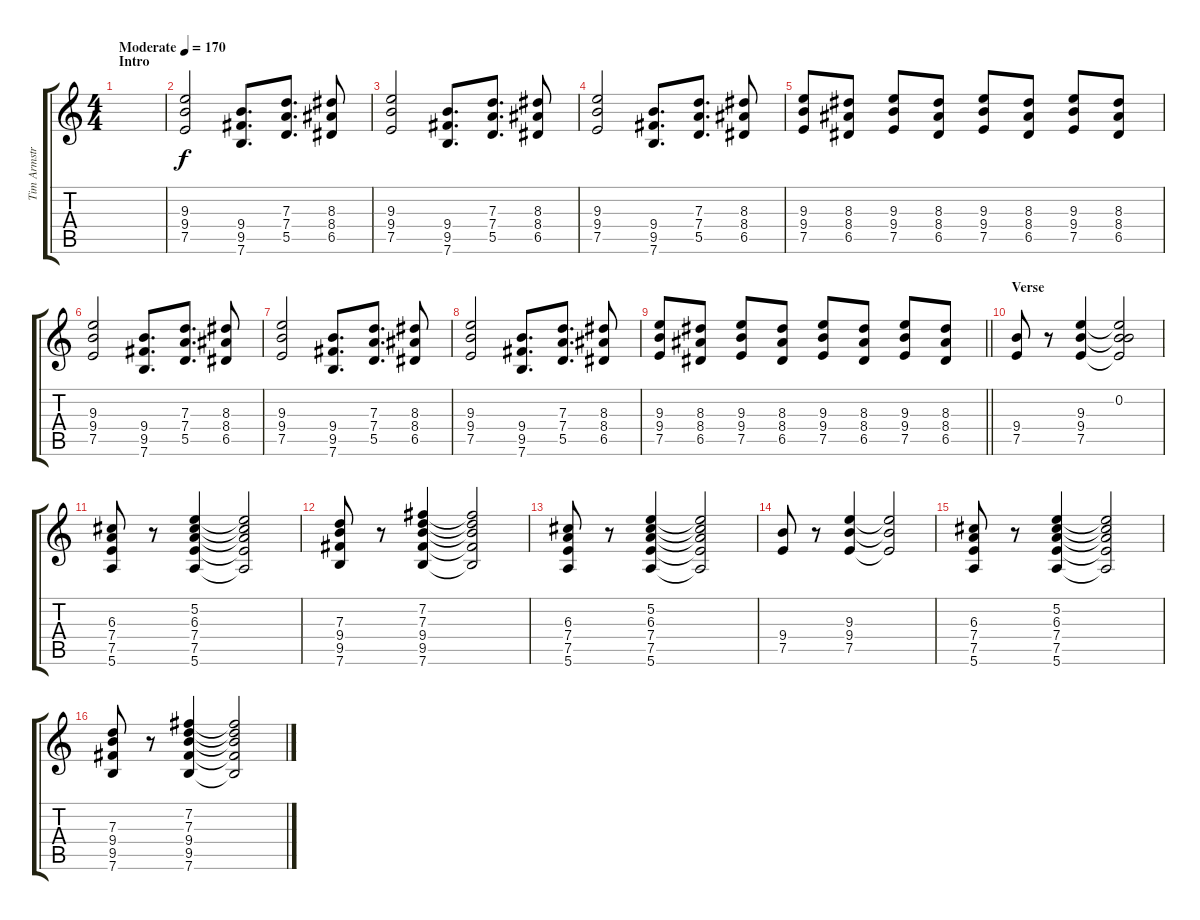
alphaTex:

\track ("Tim Armstrong" "Tim Armstr") {instrument distortionguitar}
\staff {score tabs}
\tuning (E4 B3 G3 D3 A2 E2) {hide}
\ts (4 4)
\section ("" "Intro")
\tempo (170 "Moderate")
\clef g2
\ks c
|
(9.3 9.4 7.5).2 (9.4 9.5 7.6).8{d} (7.3 7.4 5.5).8{d} (8.3 8.4 6.5).8 |
(9.3 9.4 7.5).2 (9.4 9.5 7.6).8{d} (7.3 7.4 5.5).8{d} (8.3 8.4 6.5).8 |
(9.3 9.4 7.5).2 (9.4 9.5 7.6).8{d} (7.3 7.4 5.5).8{d} (8.3 8.4 6.5).8 |
(9.3 9.4 7.5).8 (8.3 8.4 6.5).8 (9.3 9.4 7.5).8 (8.3 8.4 6.5).8 (9.3 9.4 7.5).8 (8.3 8.4 6.5).8 (9.3 9.4 7.5).8 (8.3 8.4 6.5).8 |
(9.3 9.4 7.5).2 (9.4 9.5 7.6).8{d} (7.3 7.4 5.5).8{d} (8.3 8.4 6.5).8 |
(9.3 9.4 7.5).2 (9.4 9.5 7.6).8{d} (7.3 7.4 5.5).8{d} (8.3 8.4 6.5).8 |
(9.3 9.4 7.5).2 (9.4 9.5 7.6).8{d} (7.3 7.4 5.5).8{d} (8.3 8.4 6.5).8 |
\barLineRight lightlight
(9.3 9.4 7.5).8 (8.3 8.4 6.5).8 (9.3 9.4 7.5).8 (8.3 8.4 6.5).8 (9.3 9.4 7.5).8 (8.3 8.4 6.5).8 (9.3 9.4 7.5).8 (8.3 8.4 6.5).8 |
\section ("" "Verse")
(9.4 7.5).8 r.8 (9.3 9.4 7.5).4 (0.2 9.3{t} 9.4{t} 7.5{t}).2 |
(6.3 7.4 7.5 5.6).8 r.8 (5.2 6.3 7.4 7.5 5.6).4 (5.2{t} 6.3{t} 7.4{t} 7.5{t} 5.6{t}).2 |
(7.3 9.4 9.5 7.6).8 r.8 (7.2 7.3 9.4 9.5 7.6).4 (7.2{t} 7.3{t} 9.4{t} 9.5{t} 7.6{t}).2 |
(6.3 7.4 7.5 5.6).8 r.8 (5.2 6.3 7.4 7.5 5.6).4 (5.2{t} 6.3{t} 7.4{t} 7.5{t} 5.6{t}).2 |
(9.4 7.5).8 r.8 (9.3 9.4 7.5).4 (9.3{t} 9.4{t} 7.5{t}).2 |
(6.3 7.4 7.5 5.6).8 r.8 (5.2 6.3 7.4 7.5 5.6).4 (5.2{t} 6.3{t} 7.4{t} 7.5{t} 5.6{t}).2 |
(7.3 9.4 9.5 7.6).8 r.8 (7.2 7.3 9.4 9.5 7.6).4 (7.2{t} 7.3{t} 9.4{t} 9.5{t} 7.6{t}).2
